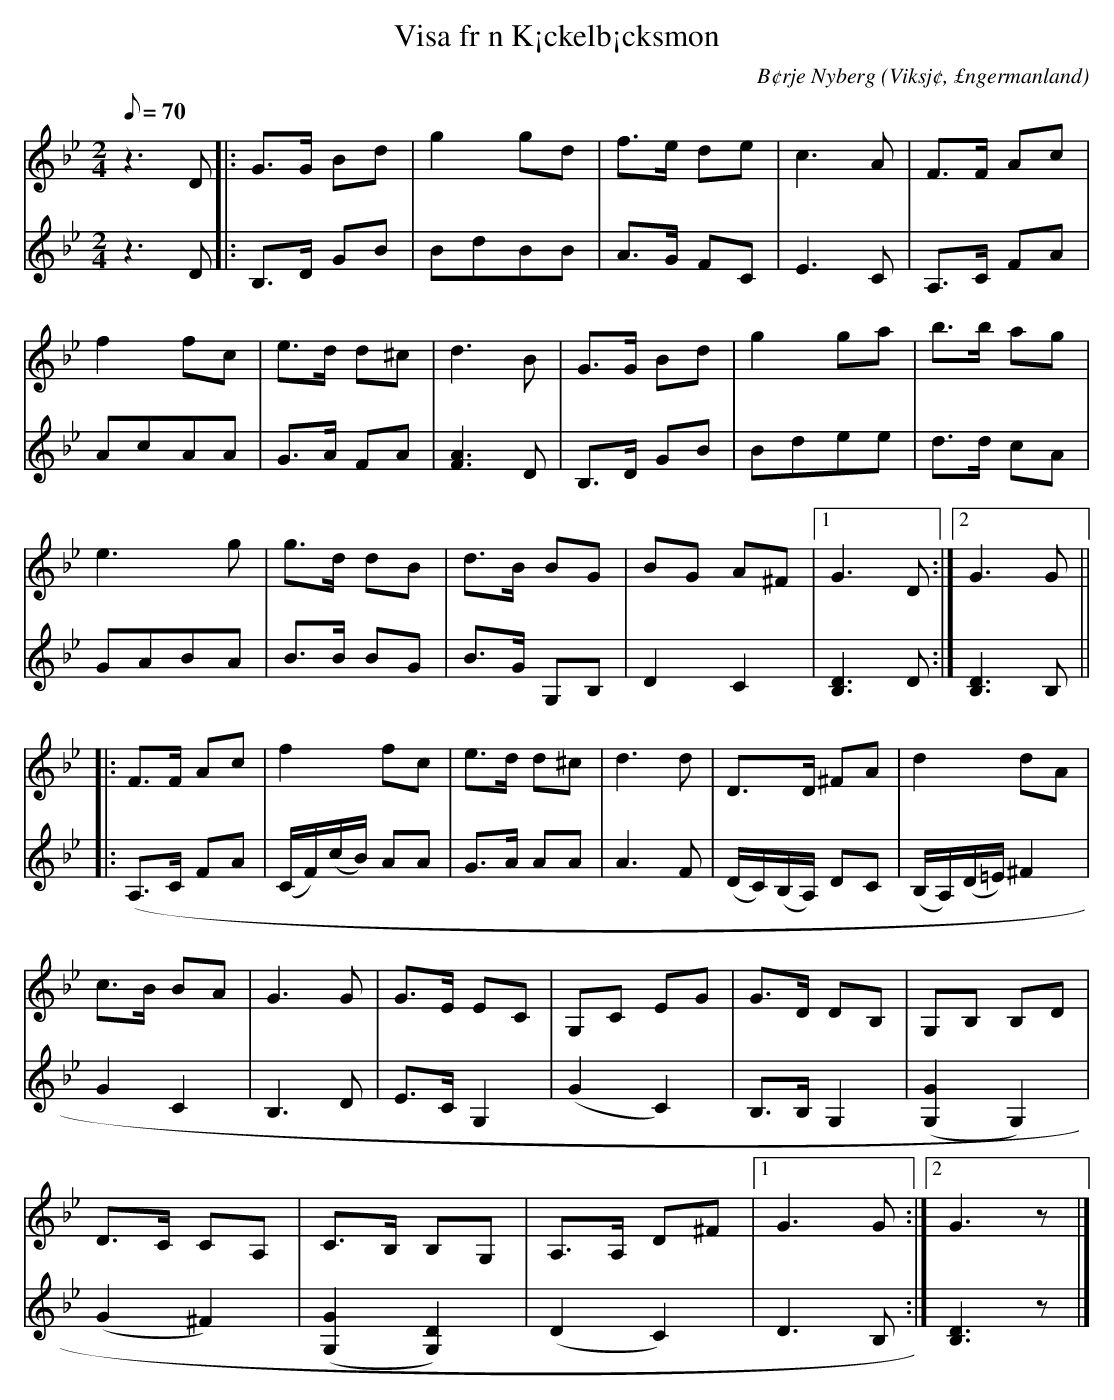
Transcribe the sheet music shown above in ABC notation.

X:1
T:Visa fr n K¡ckelb¡cksmon
C:B¢rje Nyberg
O:Viksj¢, £ngermanland
M:2/4
L:1/8
Q:70
K:Gm
V:1
z2> D2|: G>G Bd | g2 gd | f>e de | c2>A2 | F>F Ac |
f2 fc | e>d d^c | d2>B2 | G>G Bd |g2 ga | b>b ag |
e2> g2 | g>d dB |d>B BG |BG A^F |1 G2> D2 :|2 G2> G2 ||
|: F>F Ac | f2 fc | e>d d^c | d2>d2 | D>D ^FA | d2 dA |
c>B BA |G2> G2 | G>E EC | G,C EG | G>D DB, | G,B, B,D |
D>C CA, | C>B, B,G, | A,>A, D^F |1 G2> G2 :|2 G2> z2 |]
V:2
z2> D2 |: B,>D GB| BdBB | A>G FC | E2>C2 | A,>C FA |
AcAA | G>A FA | [A2F2]> D2 | B,>D GB | Bdee | d>d cA |
GABA | B>B BG | B>G G,B, | D2C2 | [D2B,2]> D2 :| [D2B,2]> B,2 ||
|: (A,>C FA | (C/2F/2)(c/2B/2) AA | G>A AA | A2> F2 | (D/2C/2)(B,/2A,/2) DC | (B,/2A,/2)(D/2=E/2) ^F2 |
G2 C2 | B,2> D2 | E>C G,2 |(G2 C2) | B,>B, G,2 | ([G,2G2] G,2) |
(G2 ^F2) | ([G2G,2] [D2G,2]) | (D2 C2) | D2> B,2 :| [D2B,2]> z2 |]
